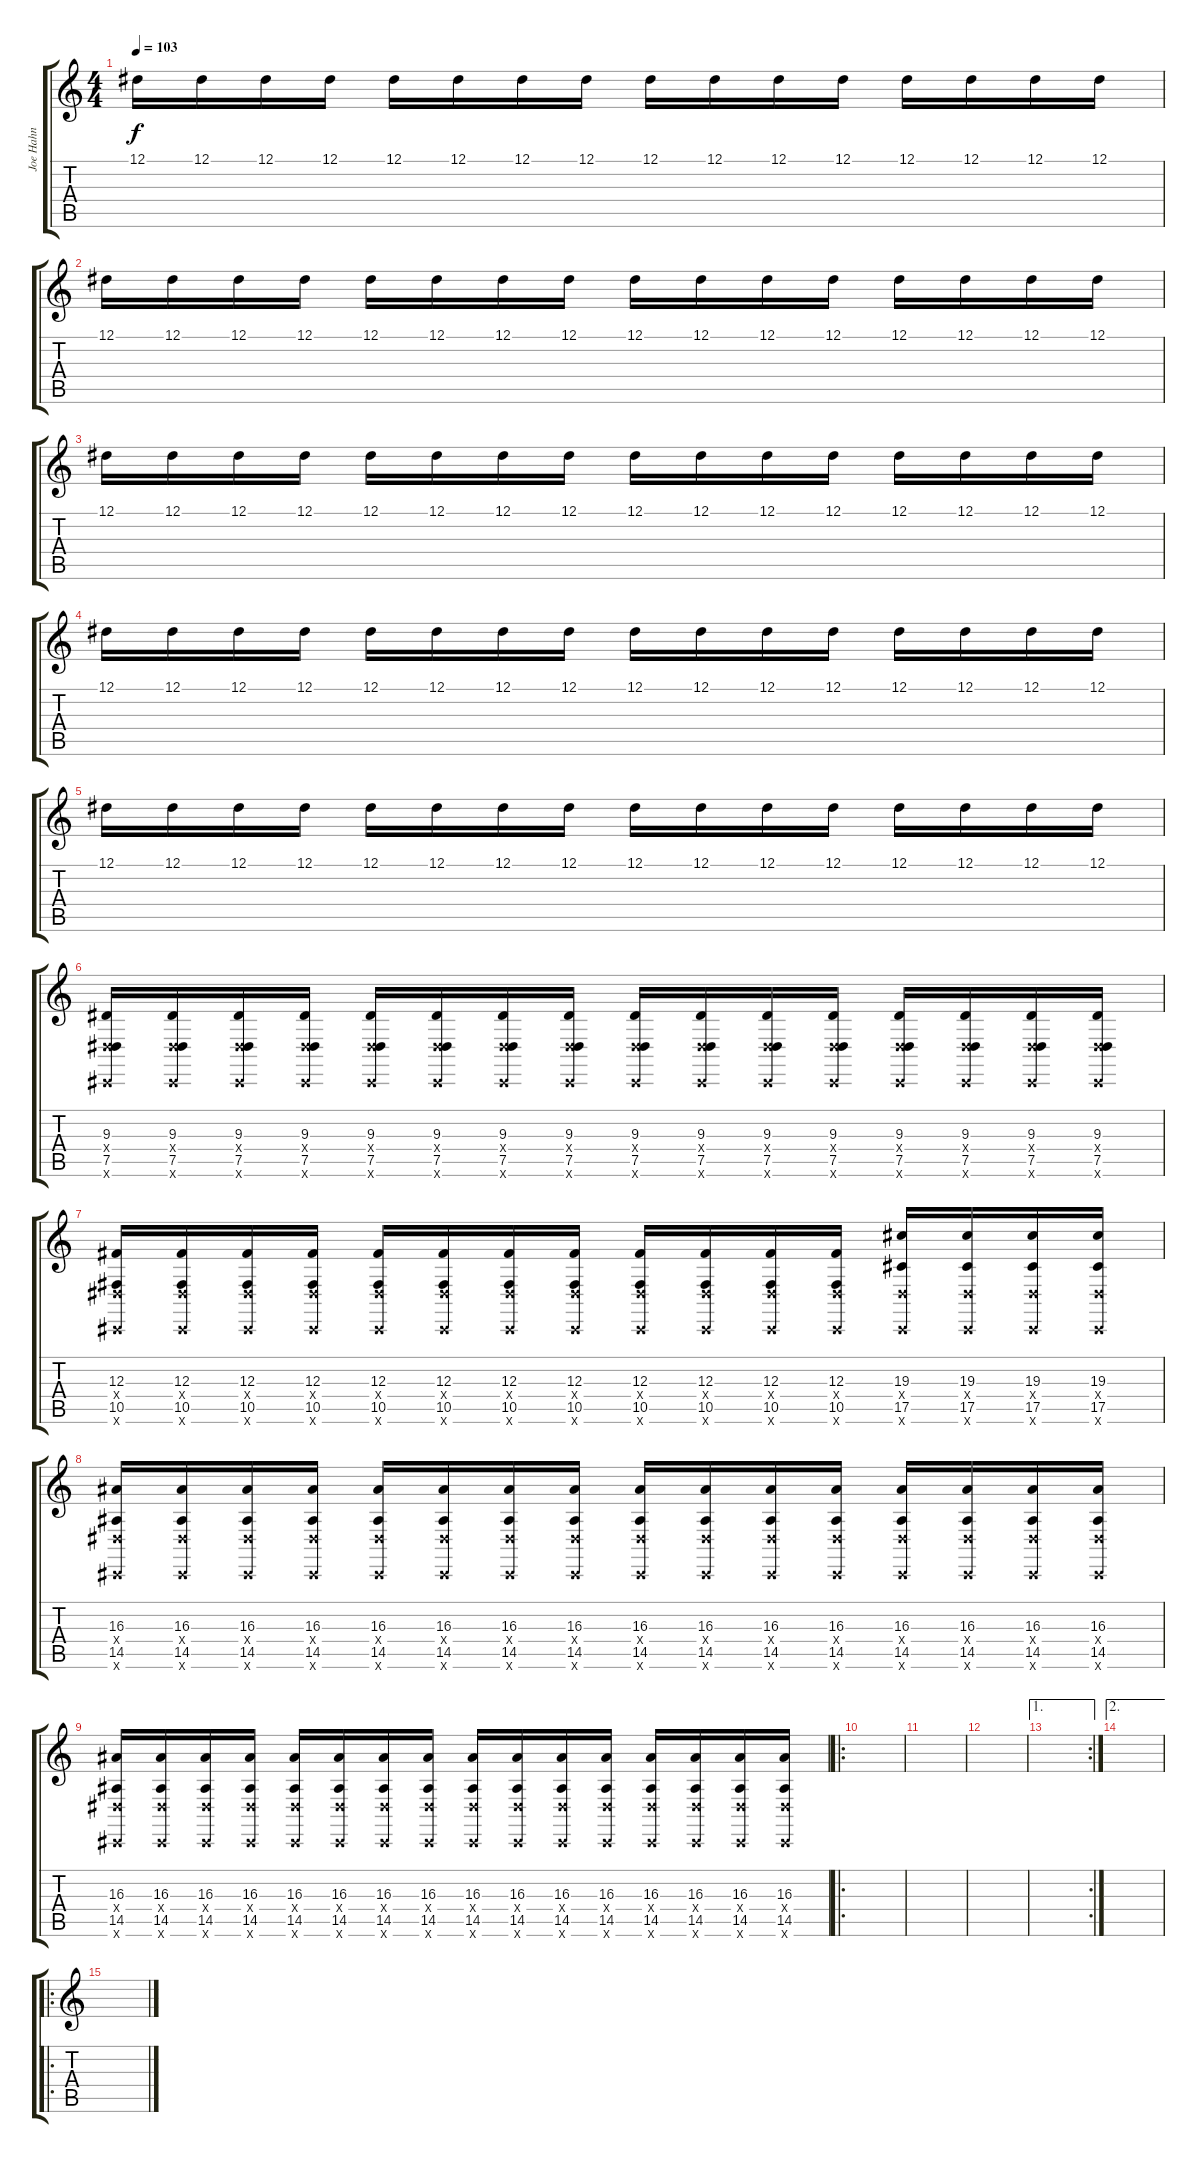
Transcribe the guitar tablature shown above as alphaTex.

\track ("Joe Hahn" "Joe Hahn") {instrument fx4atmosphere}
\staff {score tabs}
\tuning (Eb4 Bb3 Gb3 Db3 Ab2 Db2) {hide}
\ts (4 4)
\tempo 103
\clef g2
\ks c
12.1.16{dy f instrument fx4atmosphere} 12.1.16 12.1.16 12.1.16 12.1.16 12.1.16 12.1.16 12.1.16 12.1.16 12.1.16 12.1.16 12.1.16 12.1.16 12.1.16 12.1.16 12.1.16 |
12.1.16 12.1.16 12.1.16 12.1.16 12.1.16 12.1.16 12.1.16 12.1.16 12.1.16 12.1.16 12.1.16 12.1.16 12.1.16 12.1.16 12.1.16 12.1.16 |
12.1.16 12.1.16 12.1.16 12.1.16 12.1.16 12.1.16 12.1.16 12.1.16 12.1.16 12.1.16 12.1.16 12.1.16 12.1.16 12.1.16 12.1.16 12.1.16 |
12.1.16 12.1.16 12.1.16 12.1.16 12.1.16 12.1.16 12.1.16 12.1.16 12.1.16 12.1.16 12.1.16 12.1.16 12.1.16 12.1.16 12.1.16 12.1.16 |
12.1.16 12.1.16 12.1.16 12.1.16 12.1.16 12.1.16 12.1.16 12.1.16 12.1.16 12.1.16 12.1.16 12.1.16 12.1.16 12.1.16 12.1.16 12.1.16 |
(9.3 2.4{x} 7.5 0.6{x}).16 (9.3 2.4{x} 7.5 0.6{x}).16 (9.3 2.4{x} 7.5 0.6{x}).16 (9.3 2.4{x} 7.5 0.6{x}).16 (9.3 2.4{x} 7.5 0.6{x}).16 (9.3 2.4{x} 7.5 0.6{x}).16 (9.3 2.4{x} 7.5 0.6{x}).16 (9.3 2.4{x} 7.5 0.6{x}).16 (9.3 2.4{x} 7.5 0.6{x}).16 (9.3 2.4{x} 7.5 0.6{x}).16 (9.3 2.4{x} 7.5 0.6{x}).16 (9.3 2.4{x} 7.5 0.6{x}).16 (9.3 2.4{x} 7.5 0.6{x}).16 (9.3 2.4{x} 7.5 0.6{x}).16 (9.3 2.4{x} 7.5 0.6{x}).16 (9.3 2.4{x} 7.5 0.6{x}).16 |
(12.3 2.4{x} 10.5 0.6{x}).16 (12.3 2.4{x} 10.5 0.6{x}).16 (12.3 2.4{x} 10.5 0.6{x}).16 (12.3 2.4{x} 10.5 0.6{x}).16 (12.3 2.4{x} 10.5 0.6{x}).16 (12.3 2.4{x} 10.5 0.6{x}).16 (12.3 2.4{x} 10.5 0.6{x}).16 (12.3 2.4{x} 10.5 0.6{x}).16 (12.3 2.4{x} 10.5 0.6{x}).16 (12.3 2.4{x} 10.5 0.6{x}).16 (12.3 2.4{x} 10.5 0.6{x}).16 (12.3 2.4{x} 10.5 0.6{x}).16 (19.3 2.4{x} 17.5 0.6{x}).16 (19.3 2.4{x} 17.5 0.6{x}).16 (19.3 2.4{x} 17.5 0.6{x}).16 (19.3 2.4{x} 17.5 0.6{x}).16 |
(16.3 2.4{x} 14.5 0.6{x}).16 (16.3 2.4{x} 14.5 0.6{x}).16 (16.3 2.4{x} 14.5 0.6{x}).16 (16.3 2.4{x} 14.5 0.6{x}).16 (16.3 2.4{x} 14.5 0.6{x}).16 (16.3 2.4{x} 14.5 0.6{x}).16 (16.3 2.4{x} 14.5 0.6{x}).16 (16.3 2.4{x} 14.5 0.6{x}).16 (16.3 2.4{x} 14.5 0.6{x}).16 (16.3 2.4{x} 14.5 0.6{x}).16 (16.3 2.4{x} 14.5 0.6{x}).16 (16.3 2.4{x} 14.5 0.6{x}).16 (16.3 2.4{x} 14.5 0.6{x}).16 (16.3 2.4{x} 14.5 0.6{x}).16 (16.3 2.4{x} 14.5 0.6{x}).16 (16.3 2.4{x} 14.5 0.6{x}).16 |
(16.3 2.4{x} 14.5 0.6{x}).16 (16.3 2.4{x} 14.5 0.6{x}).16 (16.3 2.4{x} 14.5 0.6{x}).16 (16.3 2.4{x} 14.5 0.6{x}).16 (16.3 2.4{x} 14.5 0.6{x}).16 (16.3 2.4{x} 14.5 0.6{x}).16 (16.3 2.4{x} 14.5 0.6{x}).16 (16.3 2.4{x} 14.5 0.6{x}).16 (16.3 2.4{x} 14.5 0.6{x}).16 (16.3 2.4{x} 14.5 0.6{x}).16 (16.3 2.4{x} 14.5 0.6{x}).16 (16.3 2.4{x} 14.5 0.6{x}).16 (16.3 2.4{x} 14.5 0.6{x}).16 (16.3 2.4{x} 14.5 0.6{x}).16 (16.3 2.4{x} 14.5 0.6{x}).16 (16.3 2.4{x} 14.5 0.6{x}).16 |
\ro
|
|
|
\ae 1
\rc 2
|
\ae 2
|
\ro
